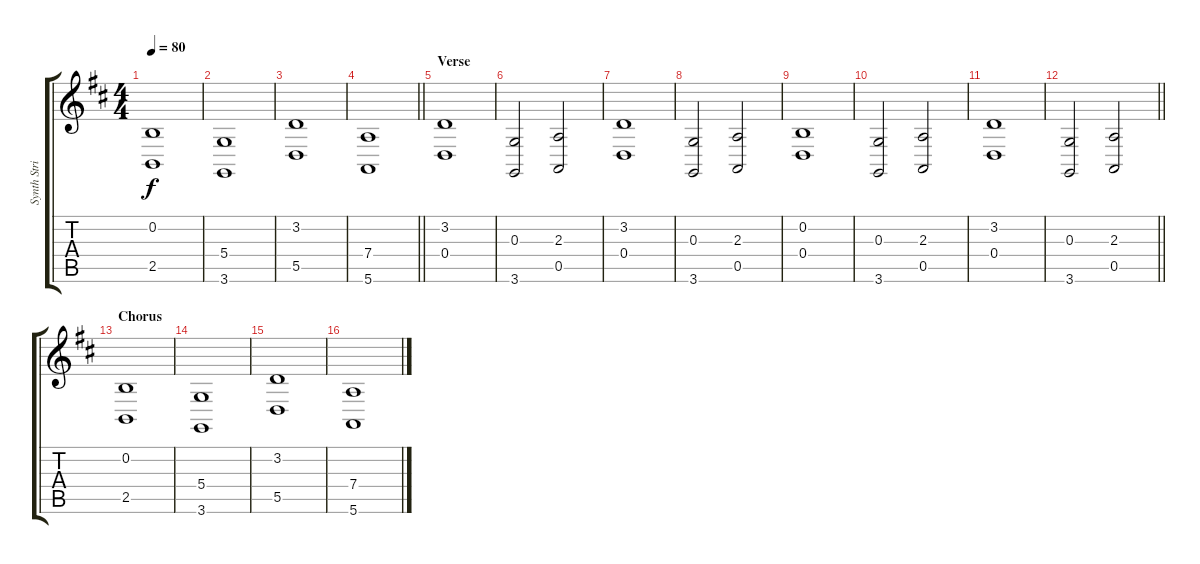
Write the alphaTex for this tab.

\track ("Synth Strings" "Synth Stri") {instrument synthstrings1}
\staff {score tabs}
\tuning (E4 B3 G3 D3 A2 E2) {hide}
\ts (4 4)
\tempo 80
\clef g2
\ks d
(0.2 2.5).1{dy f} |
(5.4 3.6).1 |
(3.2 5.5).1 |
\barLineRight lightlight
(7.4 5.6).1 |
\section ("" "Verse")
(3.2 0.4).1 |
(0.3 3.6).2 (2.3 0.5).2 |
(3.2 0.4).1 |
(0.3 3.6).2 (2.3 0.5).2 |
(0.2 0.4).1 |
(0.3 3.6).2 (2.3 0.5).2 |
(3.2 0.4).1 |
\barLineRight lightlight
(0.3 3.6).2 (2.3 0.5).2 |
\section ("" "Chorus")
(0.2 2.5).1 |
(5.4 3.6).1 |
(3.2 5.5).1 |
(7.4 5.6).1
